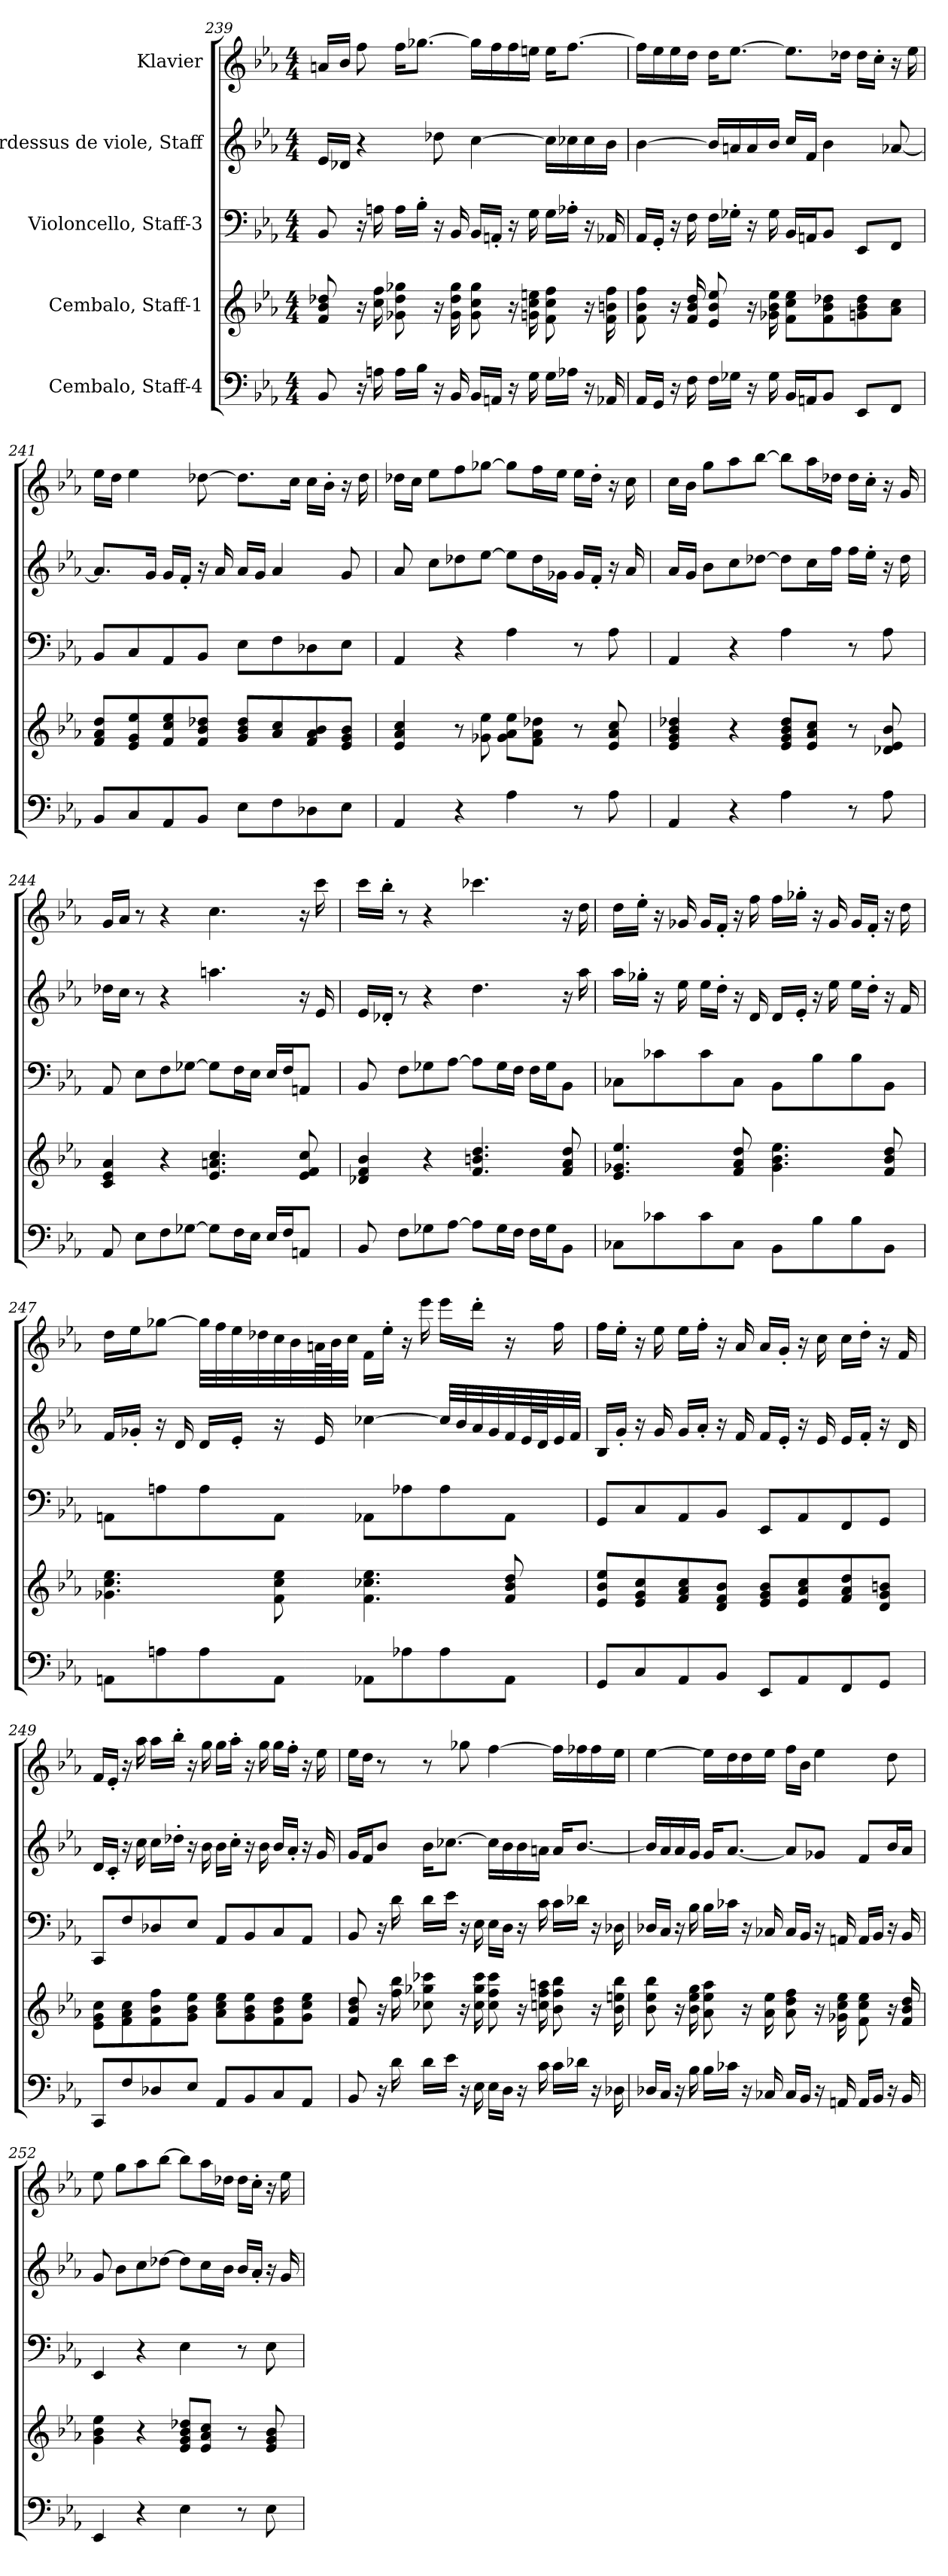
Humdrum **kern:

**kern	**kern	**kern	**kern	**kern
*part5	*part4	*part3	*part2	*part1
*staff5	*staff4	*staff3	*staff2	*staff1
*I"Cembalo, Staff-4	*I"Cembalo, Staff-1	*I"Violoncello, Staff-3	*I"Pardessus de viole, Staff	*I"Klavier
!!LO:LB:g=z
*clefF4	*clefG2	*clefF4	*clefG2	*clefG2
*ITrd7c12	*	*	*	*
*k[b-e-a-]	*k[b-e-a-]	*k[b-e-a-]	*k[b-e-a-]	*k[b-e-a-]
*M4/4	*M4/4	*M4/4	*M4/4	*M4/4
=239	=239	=239	=239	=239
8BBB-/	8f/ 8b-/ 8dd-X/	8BB-/	16e-/LL	16an/LL
.	.	.	16d-X/JJ	16b-/JJ
16r	16r	16r	4r	8ff\
16AAn\	16cc\ 16ff\	16An\	.	.
16AA\LL	8g-X\ 8dd-\ 8gg-X\	16A\LL	.	16ff\KL
16BB-\JJ	.	16B-'\JJ	.	[8.gg-X\J
16r	16r	16r	8dd-X\	.
16BBB-/	16g-\ 16dd-\ 16gg-\	16BB-/	.	.
16BBB-/LL	8g-\ 8cc\ 8gg-\	16BB-/LL	[4cc\	16gg-\LL]
16AAAn/JJ	.	16AAn'/JJ	.	16ff\
16r	16r	16r	.	16ff\
16GG\	16gn\ 16cc\ 16een\	16G\	.	16een\JJ
16GG\LL	8f\ 8cc\ 8ff\	16G\LL	16cc\LL]	16ee\KL
16AA-X\JJ	.	16A-X'\JJ	16cc-X\	[8.ff\J
16r	16r	16r	16cc-\	.
16AAA-X/	16f\ 16bn\ 16ff\	16AA-X/	16b-\JJ	.
=240	=240	=240	=240	=240
16AAA-/LL	8f\ 8b-\ 8ff\	16AA-/LL	[4b-\	16ff\LL]
16GGG/JJ	.	16GG'/JJ	.	16ee-\
16r	16r	16r	.	16ee-\
16FF\	16f/ 16b-/ 16dd/	16F\	.	16dd\JJ
16FF\LL	8e-/ 8b-/ 8ee-/	16F\LL	16b-/LL]	16dd\KL
16GG-X\JJ	.	16G-X'\JJ	16an/	[8.ee-\J
16r	16r	16r	16a/	.
16GG-\	16g-X\ 16b-\ 16ee-\	16G-\	16b-/JJ	.
16BBB-/LL	8f\ 8cc\ 8ee-\L	16BB-/LL	16cc/LL	8.ee-\L]
16AAAn/J	.	16AAn/J	16f/JJ	.
8BBB-/J	8f\ 8b-\ 8dd-X\	8BB-/J	4b-\	.
.	.	.	.	16dd-X\Jk
8EEE-/L	8gn\ 8b-\ 8dd-\	8EE-/L	.	16dd-\LL
.	.	.	.	16cc'\JJ
8FFF/J	8a-\ 8cc\J	8FF/J	[8a-X/	16r
.	.	.	.	16ee-\
!!LO:PB:g=z
=241	=241	=241	=241	=241
8BBB-/L	8f/ 8a-/ 8dd/L	8BB-/L	8.a-/L]	16ee-\LL
.	.	.	.	16dd\JJ
8CC/	8e-/ 8g/ 8ee-/	8C/	.	4ee-\
.	.	.	16g/Jk	.
8AAA-/	8f/ 8cc/ 8ee-/	8AA-/	16g/LL	.
.	.	.	16f'/JJ	.
8BBB-/J	8f/ 8b-/ 8dd-X/J	8BB-/J	16r	[8dd-X\
.	.	.	16a-/	.
8EE-\L	8g/ 8b-/ 8dd-/L	8E-\L	16a-/LL	8.dd-\L]
.	.	.	16g/JJ	.
8FF\	8a-/ 8cc/	8F\	4a-/	.
.	.	.	.	16cc\Jk
8DD-X\	8f/ 8a-/ 8b-/	8D-X\	.	16cc\LL
.	.	.	.	16b-'\JJ
8EE-\J	8e-/ 8g/ 8b-/J	8E-\J	8g/	16r
.	.	.	.	16dd-\
=242	=242	=242	=242	=242
4AAA-/	4e-/ 4a-/ 4cc/	4AA-/	8a-/	16dd-X\LL
.	.	.	.	16cc\JJ
.	.	.	8cc\L	8ee-\L
4r	8r	4r	8dd-X\	8ff\
.	8g-X\ 8ee-\	.	[8ee-\J	[8gg-X\J
4AA-\	8g-\ 8a-\ 8ee-\L	4A-\	8ee-\L]	8gg-\L]
.	8f\ 8a-\ 8dd-X\J	.	16dd-\L	16ff\L
.	.	.	16g-X\JJ	16ee-\JJ
8r	8r	8r	16g-/LL	16ee-\LL
.	.	.	16f'/JJ	16dd-'\JJ
8AA-\	8e-/ 8a-/ 8cc/	8A-\	16r	16r
.	.	.	16a-/	16cc\
=243	=243	=243	=243	=243
4AAA-/	4e-/ 4g/ 4b-/ 4dd-X/	4AA-/	16a-/LL	16cc\LL
.	.	.	16g/JJ	16b-\JJ
.	.	.	8b-\L	8gg\L
4r	4r	4r	8cc\	8aa-\
.	.	.	[8dd-X\J	[8bb-\J
4AA-\	8e-/ 8g/ 8b-/ 8dd-/L	4A-\	8dd-\L]	8bb-\L]
.	8e-/ 8a-/ 8cc/J	.	16cc\L	16aa-\L
.	.	.	16ff\JJ	16dd-X\JJ
8r	8r	8r	16ff\LL	16dd-\LL
.	.	.	16ee-'\JJ	16cc'\JJ
8AA-\	8d-X/ 8e-/ 8b-/	8A-\	16r	16r
.	.	.	16dd-\	16g/
!!LO:LB:g=z
=244	=244	=244	=244	=244
8AAA-/	4c/ 4e-/ 4a-/	8AA-/	16dd-X\LL	16g/LL
.	.	.	16cc\JJ	16a-/JJ
8EE-\L	.	8E-\L	8r	8r
8FF\	4r	8F\	4r	4r
[8GG-X\J	.	[8G-X\J	.	.
8GG-\L]	4.e-/ 4.an/ 4.cc/	8G-\L]	4.aan\	4.cc\
16FF\L	.	16F\L	.	.
16EE-\JJ	.	16E-\JJ	.	.
16EE-/LL	.	16E-/LL	.	.
16FF/J	.	16F/J	.	.
8AAAn/J	8e-/ 8f/ 8cc/	8AAn/J	16r	16r
.	.	.	16e-/	16ccc\
=245	=245	=245	=245	=245
8BBB-/	4d-X/ 4f/ 4b-/	8BB-/	16e-/LL	16ccc\LL
.	.	.	16d-X'/JJ	16bb-'\JJ
8FF\L	.	8F\L	8r	8r
8GG-X\	4r	8G-X\	4r	4r
[8AA-\J	.	[8A-\J	.	.
8AA-\L]	4.f/ 4.bn/ 4.dd/	8A-\L]	4.dd\	4.ccc-X\
16GG-\L	.	16G-\L	.	.
16FF\JJ	.	16F\JJ	.	.
16FF\LL	.	16F\LL	.	.
16GG-\J	.	16G-\J	.	.
8BBB-\J	8f/ 8a-/ 8dd/	8BB-\J	16r	16r
.	.	.	16aa-\	16dd\
!!LO:PB:g=z
=246	=246	=246	=246	=246
8CC-X\L	4.e-/ 4.g-X/ 4.ee-/	8C-X\L	16aa-\LL	16dd\LL
.	.	.	16gg-X'\JJ	16ee-'\JJ
8C-X\	.	8c-X\	16r	16r
.	.	.	16ee-\	16g-X/
8C-\	.	8c-\	16ee-\LL	16g-/LL
.	.	.	16dd'\JJ	16f'/JJ
8CC-\J	8f/ 8a-/ 8dd/	8C-\J	16r	16r
.	.	.	16d/	16ff\
8BBB-\L	4.g-\ 4.b-\ 4.ee-\	8BB-\L	16d/LL	16ff\LL
.	.	.	16e-'/JJ	16gg-X'\JJ
8BB-\	.	8B-\	16r	16r
.	.	.	16ee-\	16g-/
8BB-\	.	8B-\	16ee-\LL	16g-/LL
.	.	.	16dd'\JJ	16f'/JJ
8BBB-\J	8f/ 8b-/ 8dd/	8BB-\J	16r	16r
.	.	.	16f/	16dd\
!!LO:LB:g=z
=247	=247	=247	=247	=247
8AAAn\L	4.g-X\ 4.cc\ 4.ee-\	8AAn\L	16f/LL	16dd\LL
.	.	.	16g-X'/JJ	16ee-\J
8AAn\	.	8An\	16r	[8gg-X\J
.	.	.	16d/	.
8AA\	.	8A\	16d/LL	32gg-\LLL]
.	.	.	.	32ff\
.	.	.	16e-'/JJ	32ee-\
.	.	.	.	32dd-X\
8AAA\J	8f\ 8cc\ 8ee-\	8AA\J	16r	32cc\
.	.	.	.	32b-\
.	.	.	16e-/	64an\L
.	.	.	.	64b-\J
.	.	.	.	32cc\JJJ
8AAA-X\L	4.f\ 4.cc-X\ 4.ee-\	8AA-X\L	[4cc-X\	16f\LL
.	.	.	.	16ee-'\JJ
8AA-X\	.	8A-X\	.	16r
.	.	.	.	16eee-\
8AA-\	.	8A-\	32cc-/LLL]	16eee-\LL
.	.	.	32b-/	.
.	.	.	32a-/	16ddd'\JJ
.	.	.	32g-/	.
8AAA-\J	8f/ 8b-/ 8dd/	8AA-\J	32f/	16r
.	.	.	64e-/L	.
.	.	.	64d/J	.
.	.	.	32e-/	16ff\
.	.	.	32f/JJJ	.
!!LO:PB:g=z
=248	=248	=248	=248	=248
8GGG/L	8e-/ 8b-/ 8ee-/L	8GG/L	16B-/LL	16ff\LL
.	.	.	16g'/JJ	16ee-'\JJ
8CC/	8e-/ 8g/ 8cc/	8C/	16r	16r
.	.	.	16g/	16ee-\
8AAA-/	8f/ 8a-/ 8cc/	8AA-/	16g/LL	16ee-\LL
.	.	.	16a-'/JJ	16ff'\JJ
8BBB-/J	8d/ 8f/ 8b-/J	8BB-/J	16r	16r
.	.	.	16f/	16a-/
8EEE-/L	8e-/ 8g/ 8b-/L	8EE-/L	16f/LL	16a-/LL
.	.	.	16e-'/JJ	16g'/JJ
8AAA-/	8e-/ 8a-/ 8cc/	8AA-/	16r	16r
.	.	.	16e-/	16cc\
8FFF/	8f/ 8a-/ 8dd/	8FF/	16e-/LL	16cc\LL
.	.	.	16f'/JJ	16dd'\JJ
8GGG/J	8d/ 8g/ 8bn/J	8GG/J	16r	16r
.	.	.	16d/	16f/
=249	=249	=249	=249	=249
8CCC/L	8e-\ 8g\ 8cc\L	8CC/L	16d/LL	16f/LL
.	.	.	16c'/JJ	16e-'/JJ
8FF/	8f\ 8a-\ 8cc\	8F/	16r	16r
.	.	.	16cc\	16aa-\
8DD-X/	8f\ 8b-\ 8ff\	8D-X/	16cc\LL	16aa-\LL
.	.	.	16dd-X'\JJ	16bb-'\JJ
8EE-/J	8g\ 8b-\ 8ee-\J	8E-/J	16r	16r
.	.	.	16b-\	16gg\
8AAA-/L	8a-\ 8cc\ 8ee-\L	8AA-/L	16b-\LL	16gg\LL
.	.	.	16cc'\JJ	16aa-'\JJ
8BBB-/	8g\ 8b-\ 8ee-\	8BB-/	16r	16r
.	.	.	16b-\	16gg\
8CC/	8f\ 8b-\ 8dd\	8C/	16b-/LL	16gg\LL
.	.	.	16a-'/JJ	16ff'\JJ
8AAA-/J	8g\ 8cc\ 8ee-\J	8AA-/J	16r	16r
.	.	.	16g/	16ee-\
!!LO:LB:g=z
=250	=250	=250	=250	=250
8BBB-/	8f/ 8b-/ 8dd/	8BB-/	16g/LL	16ee-\LL
.	.	.	16f/J	16dd\JJ
16r	16r	16r	8b-/J	8r
16D\	16ff\ 16bb-\	16d\	.	.
16D\LL	8cc-X\ 8gg-X\ 8ccc-X\	16d\LL	16b-\KL	8r
16E-\JJ	.	16e-\JJ	[8.cc-X\J	.
16r	16r	16r	.	8gg-X\
16EE-\	16cc-\ 16gg-\ 16ccc-\	16E-\	.	.
16EE-\LL	8cc-\ 8ff\ 8ccc-\	16E-\LL	16cc-\LL]	[4ff\
16DD\JJ	.	16D\JJ	16b-\	.
16r	16r	16r	16b-\	.
16C\	16ccn\ 16ff\ 16aan\	16c\	16an\JJ	.
16C\LL	8b-\ 8ff\ 8bb-\	16c\LL	16a/KL	16ff\LL]
16D-X\JJ	.	16d-X\JJ	[8.b-/J	16ff-X\
16r	16r	16r	.	16ff-\
16DD-X\	16b-\ 16een\ 16bb-\	16D-X\	.	16ee-\JJ
=251	=251	=251	=251	=251
16DD-X/LL	8b-\ 8ee-\ 8bb-\	16D-X/LL	16b-/LL]	[4ee-\
16CC/JJ	.	16C/JJ	16a-/	.
16r	16r	16r	16a-/	.
16BB-\	16b-\ 16ee-\ 16gg\	16B-\	16g/JJ	.
16BB-\LL	8a-\ 8ee-\ 8aa-\	16B-\LL	16g/KL	16ee-\LL]
16C-X\JJ	.	16c-X\JJ	[8.a-/J	16dd\
16r	16r	16r	.	16dd\
16CC-X/	16a-\ 16ee-\	16C-X/	.	16ee-\JJ
16CC-/LL	8a-\ 8dd\ 8ff\	16C-/LL	8a-/L]	16ff\LL
16BBB-/JJ	.	16BB-/JJ	.	16b-\JJ
16r	16r	16r	8g-X/J	4ee-\
16AAAn/	16g-X\ 16cc\ 16ee-\	16AAn/	.	.
16AAA/LL	8f\ 8cc\ 8ee-\	16AA/LL	8f/L	.
16BBB-/JJ	.	16BB-/JJ	.	.
16r	16r	16r	16b-/L	8dd\
16BBB-/	16f/ 16b-/ 16dd/	16BB-/	16a-/JJ	.
!!LO:PB:g=z
=252	=252	=252	=252	=252
4EEE-/	4g\ 4b-\ 4ee-\	4EE-/	8g/	8ee-\
.	.	.	8b-\L	8gg\L
4r	4r	4r	8cc\	8aa-\
.	.	.	[8dd-X\J	[8bb-\J
4EE-\	8e-/ 8g/ 8b-/ 8dd-X/L	4E-\	8dd-\L]	8bb-\L]
.	8e-/ 8a-/ 8cc/J	.	16cc\L	16aa-\L
.	.	.	16b-\JJ	16dd-X\JJ
8r	8r	8r	16b-/LL	16dd-\LL
.	.	.	16a-'/JJ	16cc'\JJ
8EE-\	8e-/ 8g/ 8b-/	8E-\	16r	16r
.	.	.	16g/	16ee-\
=	=	=	=	=
*-	*-	*-	*-	*-
